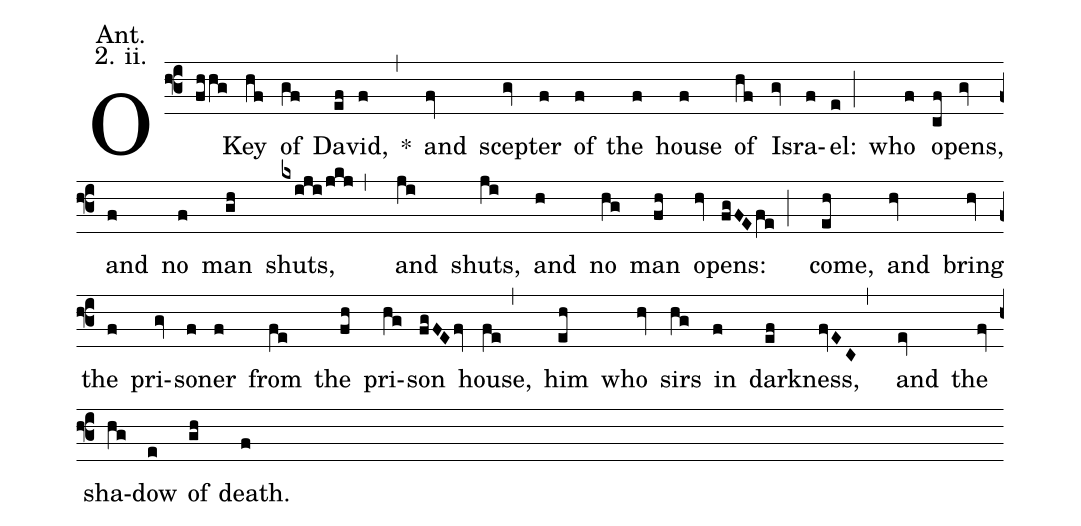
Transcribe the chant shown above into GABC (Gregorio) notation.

annotation: Ant.;
annotation: 2. ii.;
%%
(f3) O(fhhg) Key(hf) of(gf) Da(ef)vid,(f) <sp>*</sp>(,) and(fv) scep(gv)ter(f) of(f) the(f) house(f) of(hf) Is(gv)ra(f)el:(e;) who(f) o(cf)pens,(gv) and(f) no(f) man(gh) shuts,(kxiji/jkj,) and(ji) shuts,(ji) and(h) no(hg) man(fh) o(hv)pens:(fgFEfe;) come,(eh) and(hv) bring(hv) the(f) pri(gv)son(f)er(f) from(fe) the(fh) pri(hg)son(fgFEfv) house,(fe,) him(eh) who(hv) sirs(hg) in(f) dark(ef)ness,(fvEC,) and(ev) the(fv) sha(hg)dow(e) of(gh) death.(f)
